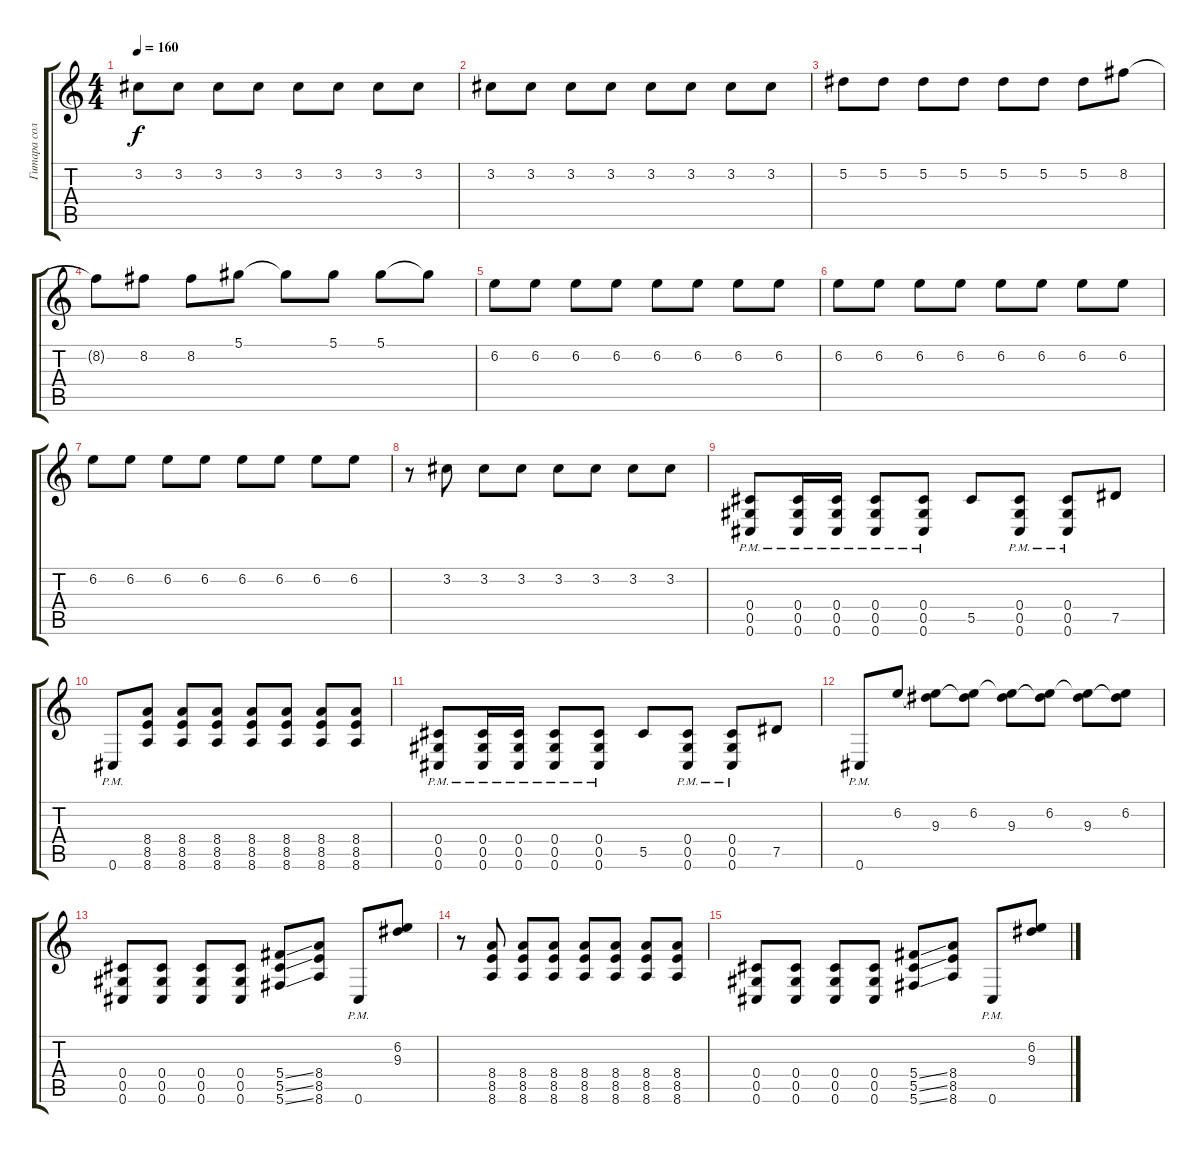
\track ("Гитара соло" "Гитара сол") {instrument acousticguitarsteel}
\staff {score tabs}
\tuning (Eb4 Bb3 Gb3 Db3 Ab2 Db2) {hide}
\ts (4 4)
\tempo 160
\clef g2
\ks c
3.2.8{dy f instrument distortionguitar} 3.2.8 3.2.8 3.2.8 3.2.8 3.2.8 3.2.8 3.2.8 |
3.2.8{instrument distortionguitar} 3.2.8 3.2.8 3.2.8 3.2.8 3.2.8 3.2.8 3.2.8 |
5.2.8 5.2.8 5.2.8 5.2.8 5.2.8 5.2.8 5.2.8 8.2.8 |
8.2{t}.8 8.2.8 8.2.8 5.1.8 5.1{t}.8 5.1.8 5.1.8 5.1{t}.8 |
6.2.8 6.2.8 6.2.8 6.2.8 6.2.8 6.2.8 6.2.8 6.2.8 |
6.2.8 6.2.8 6.2.8 6.2.8 6.2.8 6.2.8 6.2.8 6.2.8 |
6.2.8 6.2.8 6.2.8 6.2.8 6.2.8 6.2.8 6.2.8 6.2.8 |
r.8 3.2.8 3.2.8 3.2.8 3.2.8 3.2.8 3.2.8 3.2.8 |
(0.4{pm} 0.5{pm} 0.6{pm}).8 (0.4{pm} 0.5{pm} 0.6{pm}).16 (0.4{pm} 0.5{pm} 0.6{pm}).16 (0.4{pm} 0.5{pm} 0.6{pm}).8 (0.4{pm} 0.5{pm} 0.6{pm}).8 5.5.8 (0.4{pm} 0.5{pm} 0.6{pm}).8 (0.4{pm} 0.5{pm} 0.6{pm}).8 7.5.8 |
0.6{pm}.8 (8.4 8.5 8.6).8 (8.4 8.5 8.6).8 (8.4 8.5 8.6).8 (8.4 8.5 8.6).8 (8.4 8.5 8.6).8 (8.4 8.5 8.6).8 (8.4 8.5 8.6).8 |
(0.4{pm} 0.5{pm} 0.6{pm}).8 (0.4{pm} 0.5{pm} 0.6{pm}).16 (0.4{pm} 0.5{pm} 0.6{pm}).16 (0.4{pm} 0.5{pm} 0.6{pm}).8 (0.4{pm} 0.5{pm} 0.6{pm}).8 5.5.8 (0.4{pm} 0.5{pm} 0.6{pm}).8 (0.4{pm} 0.5{pm} 0.6{pm}).8 7.5.8 |
0.6{pm}.8 6.2.8 (6.2{t} 9.3).8 (6.2 9.3{t}).8 (6.2{t} 9.3).8 (6.2 9.3{t}).8 (6.2{t} 9.3).8 (6.2 9.3{t}).8 |
(0.4 0.5 0.6).8 (0.4 0.5 0.6).8 (0.4 0.5 0.6).8 (0.4 0.5 0.6).8 (5.4{ss} 5.5{ss} 5.6{ss}).8 (8.4 8.5 8.6).8 0.6{pm}.8 (6.2 9.3).8 |
r.8 (8.4 8.5 8.6).8 (8.4 8.5 8.6).8 (8.4 8.5 8.6).8 (8.4 8.5 8.6).8 (8.4 8.5 8.6).8 (8.4 8.5 8.6).8 (8.4 8.5 8.6).8 |
(0.4 0.5 0.6).8 (0.4 0.5 0.6).8 (0.4 0.5 0.6).8 (0.4 0.5 0.6).8 (5.4{ss} 5.5{ss} 5.6{ss}).8 (8.4 8.5 8.6).8 0.6{pm}.8 (6.2 9.3).8
